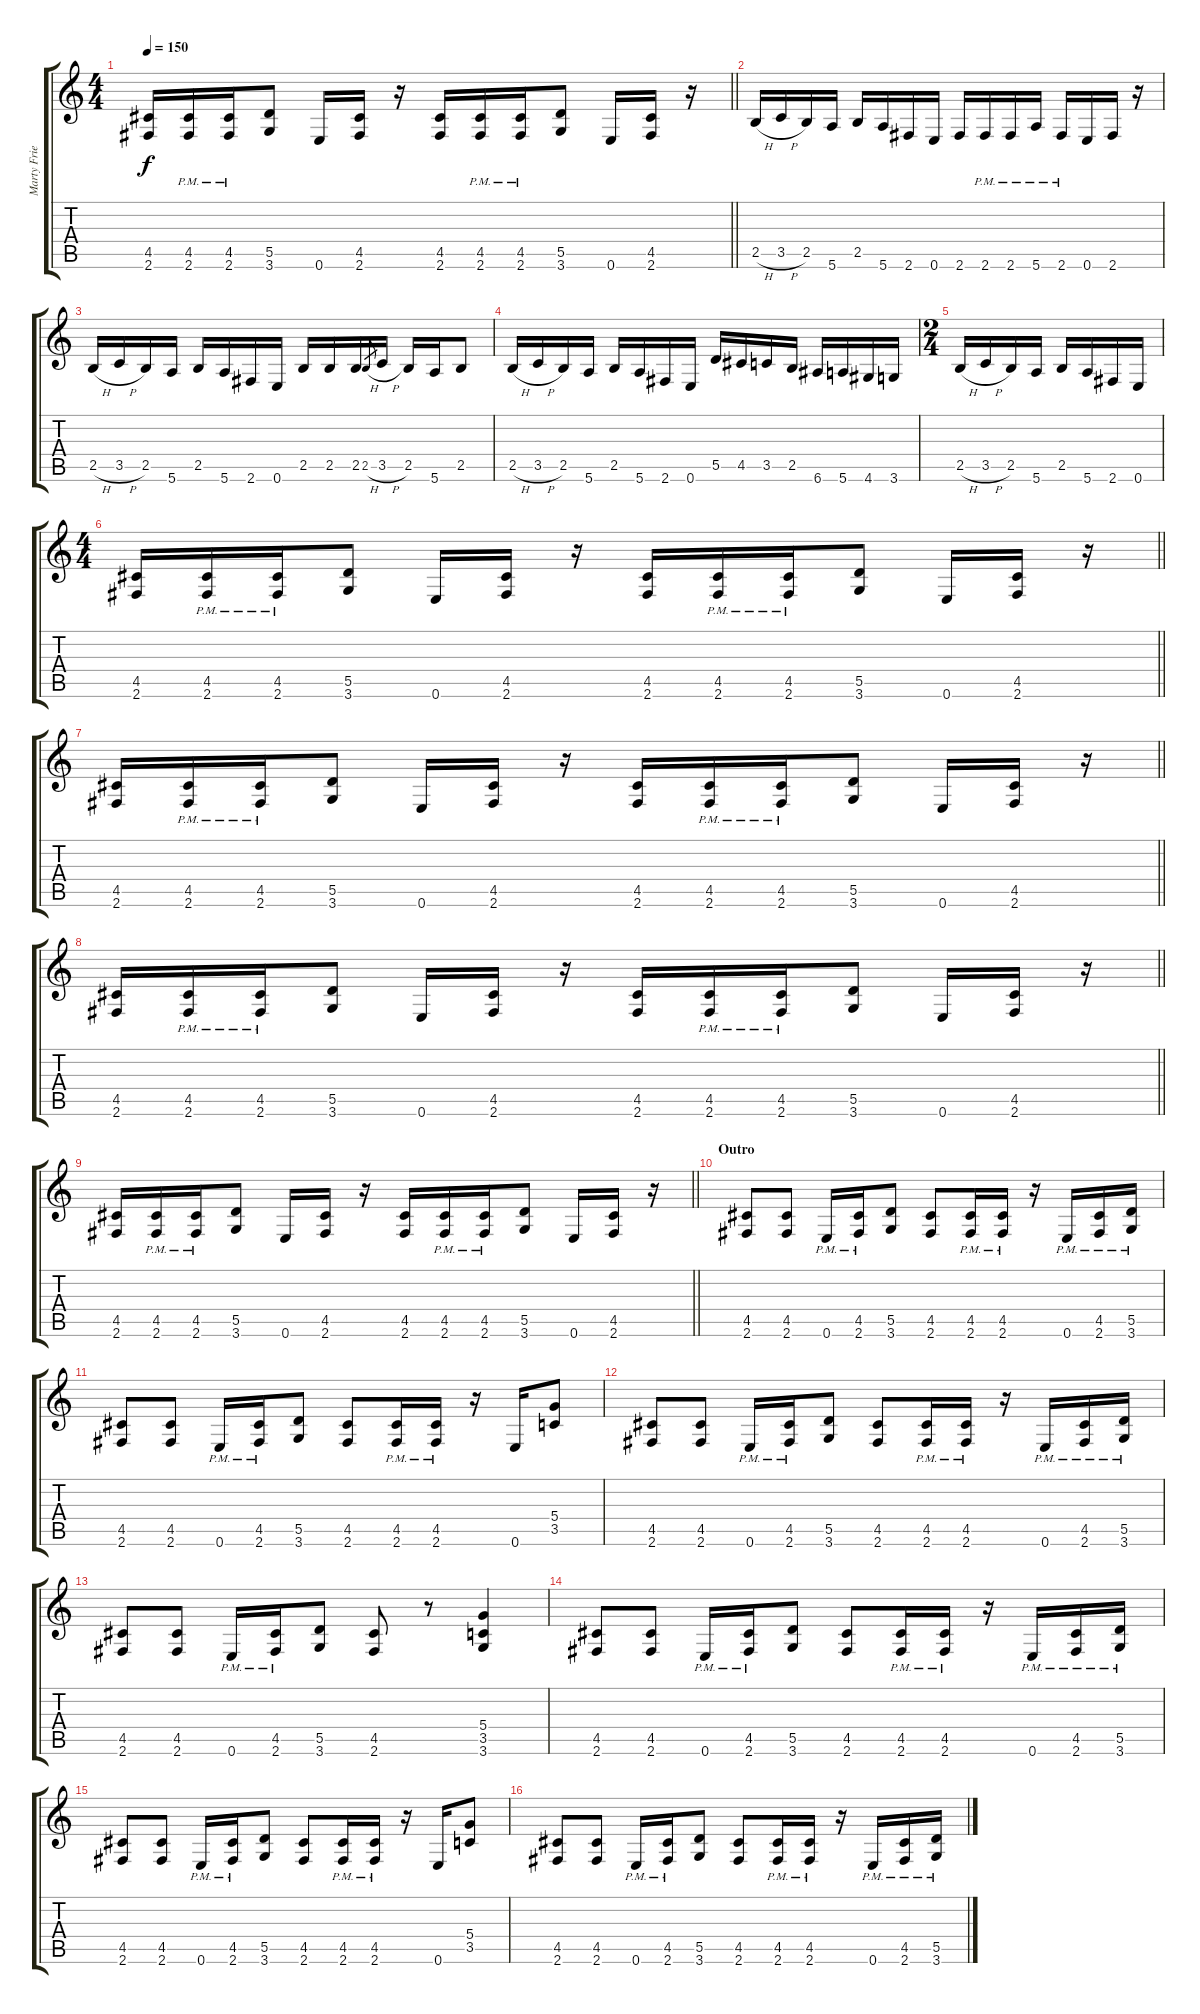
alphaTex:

\track ("Marty Friedman" "Marty Frie") {instrument distortionguitar}
\staff {score tabs}
\tuning (E4 B3 G3 D3 A2 E2) {hide}
\ts (4 4)
\tempo 150
\clef g2
\barLineRight lightlight
\ks c
(4.5 2.6).16{dy f} (4.5{pm} 2.6{pm}).16 (4.5{pm} 2.6{pm}).16 (5.5 3.6).8 0.6.16 (4.5 2.6).16 r.16 (4.5 2.6).16 (4.5{pm} 2.6{pm}).16 (4.5{pm} 2.6{pm}).16 (5.5 3.6).8 0.6.16 (4.5 2.6).16 r.16 |
\section ("" "")
2.5{h}.16 3.5{h}.16 2.5.16 5.6.16 2.5.16 5.6.16 2.6.16 0.6.16 2.6.16 2.6{pm}.16 2.6{pm}.16 5.6{pm}.16 2.6{pm}.16 0.6.16 2.6.16 r.16 |
2.5{h}.16 3.5{h}.16 2.5.16 5.6.16 2.5.16 5.6.16 2.6.16 0.6.16 2.5.16 2.5.16 2.5.16 2.5{h}.8{gr} 3.5{h}.16 2.5.16 5.6.16 2.5.8 |
2.5{h}.16 3.5{h}.16 2.5.16 5.6.16 2.5.16 5.6.16 2.6.16 0.6.16 5.5.16 4.5.16 3.5.16 2.5.16 6.6.16 5.6.16 4.6.16 3.6.16 |
\ts (2 4)
2.5{h}.16 3.5{h}.16 2.5.16 5.6.16 2.5.16 5.6.16 2.6.16 0.6.16 |
\ts (4 4)
\barLineRight lightlight
(4.5 2.6).16 (4.5{pm} 2.6{pm}).16 (4.5{pm} 2.6{pm}).16 (5.5 3.6).8 0.6.16 (4.5 2.6).16 r.16 (4.5 2.6).16 (4.5{pm} 2.6{pm}).16 (4.5{pm} 2.6{pm}).16 (5.5 3.6).8 0.6.16 (4.5 2.6).16 r.16 |
\barLineRight lightlight
(4.5 2.6).16 (4.5{pm} 2.6{pm}).16 (4.5{pm} 2.6{pm}).16 (5.5 3.6).8 0.6.16 (4.5 2.6).16 r.16 (4.5 2.6).16 (4.5{pm} 2.6{pm}).16 (4.5{pm} 2.6{pm}).16 (5.5 3.6).8 0.6.16 (4.5 2.6).16 r.16 |
\barLineRight lightlight
(4.5 2.6).16 (4.5{pm} 2.6{pm}).16 (4.5{pm} 2.6{pm}).16 (5.5 3.6).8 0.6.16 (4.5 2.6).16 r.16 (4.5 2.6).16 (4.5{pm} 2.6{pm}).16 (4.5{pm} 2.6{pm}).16 (5.5 3.6).8 0.6.16 (4.5 2.6).16 r.16 |
\barLineRight lightlight
(4.5 2.6).16 (4.5{pm} 2.6{pm}).16 (4.5{pm} 2.6{pm}).16 (5.5 3.6).8 0.6.16 (4.5 2.6).16 r.16 (4.5 2.6).16 (4.5{pm} 2.6{pm}).16 (4.5{pm} 2.6{pm}).16 (5.5 3.6).8 0.6.16 (4.5 2.6).16 r.16 |
\section ("" "Outro")
(4.5 2.6).8 (4.5 2.6).8 0.6{pm}.16 (4.5{pm} 2.6{pm}).16 (5.5 3.6).8 (4.5 2.6).8 (4.5{pm} 2.6{pm}).16 (4.5{pm} 2.6{pm}).16 r.16 0.6{pm}.16 (4.5{pm} 2.6{pm}).16 (5.5{pm} 3.6{pm}).16 |
(4.5 2.6).8 (4.5 2.6).8 0.6{pm}.16 (4.5{pm} 2.6{pm}).16 (5.5 3.6).8 (4.5 2.6).8 (4.5{pm} 2.6{pm}).16 (4.5{pm} 2.6{pm}).16 r.16 0.6.16 (5.4 3.5).8 |
(4.5 2.6).8 (4.5 2.6).8 0.6{pm}.16 (4.5{pm} 2.6{pm}).16 (5.5 3.6).8 (4.5 2.6).8 (4.5{pm} 2.6{pm}).16 (4.5{pm} 2.6{pm}).16 r.16 0.6{pm}.16 (4.5{pm} 2.6{pm}).16 (5.5{pm} 3.6{pm}).16 |
(4.5 2.6).8 (4.5 2.6).8 0.6{pm}.16 (4.5{pm} 2.6{pm}).16 (5.5 3.6).8 (4.5 2.6).8 r.8 (5.4 3.5 3.6).4 |
(4.5 2.6).8 (4.5 2.6).8 0.6{pm}.16 (4.5{pm} 2.6{pm}).16 (5.5 3.6).8 (4.5 2.6).8 (4.5{pm} 2.6{pm}).16 (4.5{pm} 2.6{pm}).16 r.16 0.6{pm}.16 (4.5{pm} 2.6{pm}).16 (5.5{pm} 3.6{pm}).16 |
(4.5 2.6).8 (4.5 2.6).8 0.6{pm}.16 (4.5{pm} 2.6{pm}).16 (5.5 3.6).8 (4.5 2.6).8 (4.5{pm} 2.6{pm}).16 (4.5{pm} 2.6{pm}).16 r.16 0.6.16 (5.4 3.5).8 |
(4.5 2.6).8 (4.5 2.6).8 0.6{pm}.16 (4.5{pm} 2.6{pm}).16 (5.5 3.6).8 (4.5 2.6).8 (4.5{pm} 2.6{pm}).16 (4.5{pm} 2.6{pm}).16 r.16 0.6{pm}.16 (4.5{pm} 2.6{pm}).16 (5.5{pm} 3.6{pm}).16
